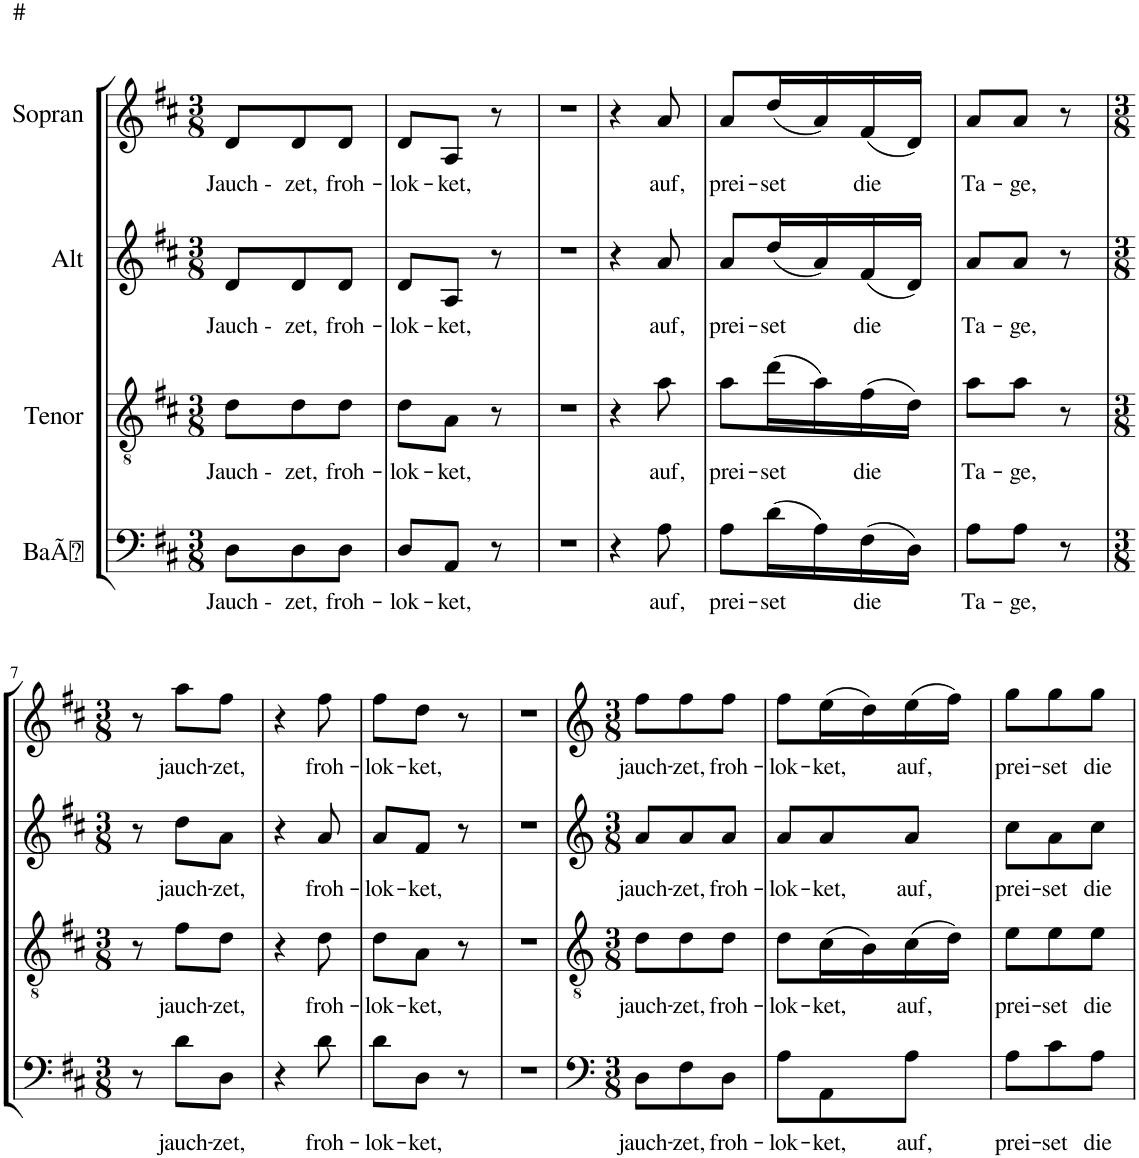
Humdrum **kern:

**kern	**text	**kern	**text	**kern	**text	**kern	**text
*part4	*part4	*part3	*part3	*part2	*part2	*part1	*part1
*staff4	*staff4	*staff3	*staff3	*staff2	*staff2	*staff1	*staff1
*I"BaÃ	*	*I"Tenor	*	*I"Alt	*	*I"Sopran	*
*clefF4	*	*clefGv2	*	*clefG2	*	*clefG2	*
*k[f#c#]	*	*k[f#c#]	*	*k[f#c#]	*	*k[f#c#]	*
*M3/8	*	*M3/8	*	*M3/8	*	*M3/8	*
=1	=1	=1	=1	=1	=1	=1	=1
!	!LO:LY:b	!	!LO:LY:b	!	!LO:LY:b	!	!LO:LY:b
8D\L	Jauch -	8d\L	Jauch -	8d/L	Jauch -	8d/L	Jauch -
!	!LO:LY:b	!	!LO:LY:b	!	!LO:LY:b	!	!LO:LY:b
8D\	zet,	8d\	zet,	8d/	zet,	8d/	zet,
!	!LO:LY:b	!	!LO:LY:b	!	!LO:LY:b	!	!LO:LY:b
8D\J	froh-	8d\J	froh-	8d/J	froh-	8d/J	froh-
=2	=2	=2	=2	=2	=2	=2	=2
!	!LO:LY:b	!	!LO:LY:b	!	!LO:LY:b	!	!LO:LY:b
8D/L	lok-	8d\L	lok-	8d/L	lok-	8d/L	lok-
!	!LO:LY:b	!	!LO:LY:b	!	!LO:LY:b	!	!LO:LY:b
8AA/J	ket,	8A\J	ket,	8A/J	ket,	8A/J	ket,
8r	.	8r	.	8r	.	8r	.
=3	=3	=3	=3	=3	=3	=3	=3
4.r	.	4.r	.	4.r	.	4.r	.
=4	=4	=4	=4	=4	=4	=4	=4
4r	.	4r	.	4r	.	4r	.
!	!LO:LY:b	!	!LO:LY:b	!	!LO:LY:b	!	!LO:LY:b
8A\	auf,	8a\	auf,	8a/	auf,	8a/	auf,
=5	=5	=5	=5	=5	=5	=5	=5
!	!LO:LY:b	!	!LO:LY:b	!	!LO:LY:b	!	!LO:LY:b
8A\L	prei-	8a\L	prei-	8a/L	prei-	8a/L	prei-
!	!LO:LY:b	!	!LO:LY:b	!	!LO:LY:b	!	!LO:LY:b
(16d\L	set	(16dd\L	set	(16dd/L	set	(16dd/L	set
16A\)	.	16a\)	.	16a/)	.	16a/)	.
!	!LO:LY:b	!	!LO:LY:b	!	!LO:LY:b	!	!LO:LY:b
(16F#\	die	(16f#\	die	(16f#/	die	(16f#/	die
16D\JJ)	.	16d\JJ)	.	16d/JJ)	.	16d/JJ)	.
=6	=6	=6	=6	=6	=6	=6	=6
!	!LO:LY:b	!	!LO:LY:b	!	!LO:LY:b	!	!LO:LY:b
8A\L	Ta-	8a\L	Ta-	8a/L	Ta-	8a/L	Ta-
!	!LO:LY:b	!	!LO:LY:b	!	!LO:LY:b	!	!LO:LY:b
8A\J	ge,	8a\J	ge,	8a/J	ge,	8a/J	ge,
8r	.	8r	.	8r	.	8r	.
!!LO:LB:g=z
=7	=7	=7	=7	=7	=7	=7	=7
*M3/8	*	*M3/8	*	*M3/8	*	*M3/8	*
8r	.	8r	.	8r	.	8r	.
!	!LO:LY:b	!	!LO:LY:b	!	!LO:LY:b	!	!LO:LY:b
8d\L	jauch-	8f#\L	jauch-	8dd\L	jauch-	8aa\L	jauch-
!	!LO:LY:b	!	!LO:LY:b	!	!LO:LY:b	!	!LO:LY:b
8D\J	zet,	8d\J	zet,	8a\J	zet,	8ff#\J	zet,
=8	=8	=8	=8	=8	=8	=8	=8
4r	.	4r	.	4r	.	4r	.
!	!LO:LY:b	!	!LO:LY:b	!	!LO:LY:b	!	!LO:LY:b
8d\	froh-	8d\	froh-	8a/	froh-	8ff#\	froh-
=9	=9	=9	=9	=9	=9	=9	=9
!	!LO:LY:b	!	!LO:LY:b	!	!LO:LY:b	!	!LO:LY:b
8d\L	lok-	8d\L	lok-	8a/L	lok-	8ff#\L	lok-
!	!LO:LY:b	!	!LO:LY:b	!	!LO:LY:b	!	!LO:LY:b
8D\J	ket,	8A\J	ket,	8f#/J	ket,	8dd\J	ket,
8r	.	8r	.	8r	.	8r	.
=10	=10	=10	=10	=10	=10	=10	=10
4.r	.	4.r	.	4.r	.	4.r	.
=11	=11	=11	=11	=11	=11	=11	=11
*M3/8	*	*M3/8	*	*M3/8	*	*M3/8	*
!	!LO:LY:b	!	!LO:LY:b	!	!LO:LY:b	!	!LO:LY:b
8D\L	jauch-	8d\L	jauch-	8a/L	jauch-	8ff#\L	jauch-
!	!LO:LY:b	!	!LO:LY:b	!	!LO:LY:b	!	!LO:LY:b
8F#\	zet,	8d\	zet,	8a/	zet,	8ff#\	zet,
!	!LO:LY:b	!	!LO:LY:b	!	!LO:LY:b	!	!LO:LY:b
8D\J	froh-	8d\J	froh-	8a/J	froh-	8ff#\J	froh-
=12	=12	=12	=12	=12	=12	=12	=12
!	!LO:LY:b	!	!LO:LY:b	!	!LO:LY:b	!	!LO:LY:b
8A\L	lok-	8d\L	lok-	8a/L	lok-	8ff#\L	lok-
!	!LO:LY:b	!	!LO:LY:b	!	!LO:LY:b	!	!LO:LY:b
8AA\	ket,	(16c#\L	ket,	8a/	ket,	(16ee\L	ket,
.	.	16B\)	.	.	.	16dd\)	.
!	!LO:LY:b	!	!LO:LY:b	!	!LO:LY:b	!	!LO:LY:b
8A\J	auf,	(16c#\	auf,	8a/J	auf,	(16ee\	auf,
.	.	16d\JJ)	.	.	.	16ff#\JJ)	.
=13	=13	=13	=13	=13	=13	=13	=13
!	!LO:LY:b	!	!LO:LY:b	!	!LO:LY:b	!	!LO:LY:b
8A\L	prei-	8e\L	prei-	8cc#\L	prei-	8gg\L	prei-
!	!LO:LY:b	!	!LO:LY:b	!	!LO:LY:b	!	!LO:LY:b
8c#\	set	8e\	set	8a\	set	8gg\	set
!	!LO:LY:b	!	!LO:LY:b	!	!LO:LY:b	!	!LO:LY:b
8A\J	die	8e\J	die	8cc#\J	die	8gg\J	die
=	=	=	=	=	=	=	=
*-	*-	*-	*-	*-	*-	*-	*-
